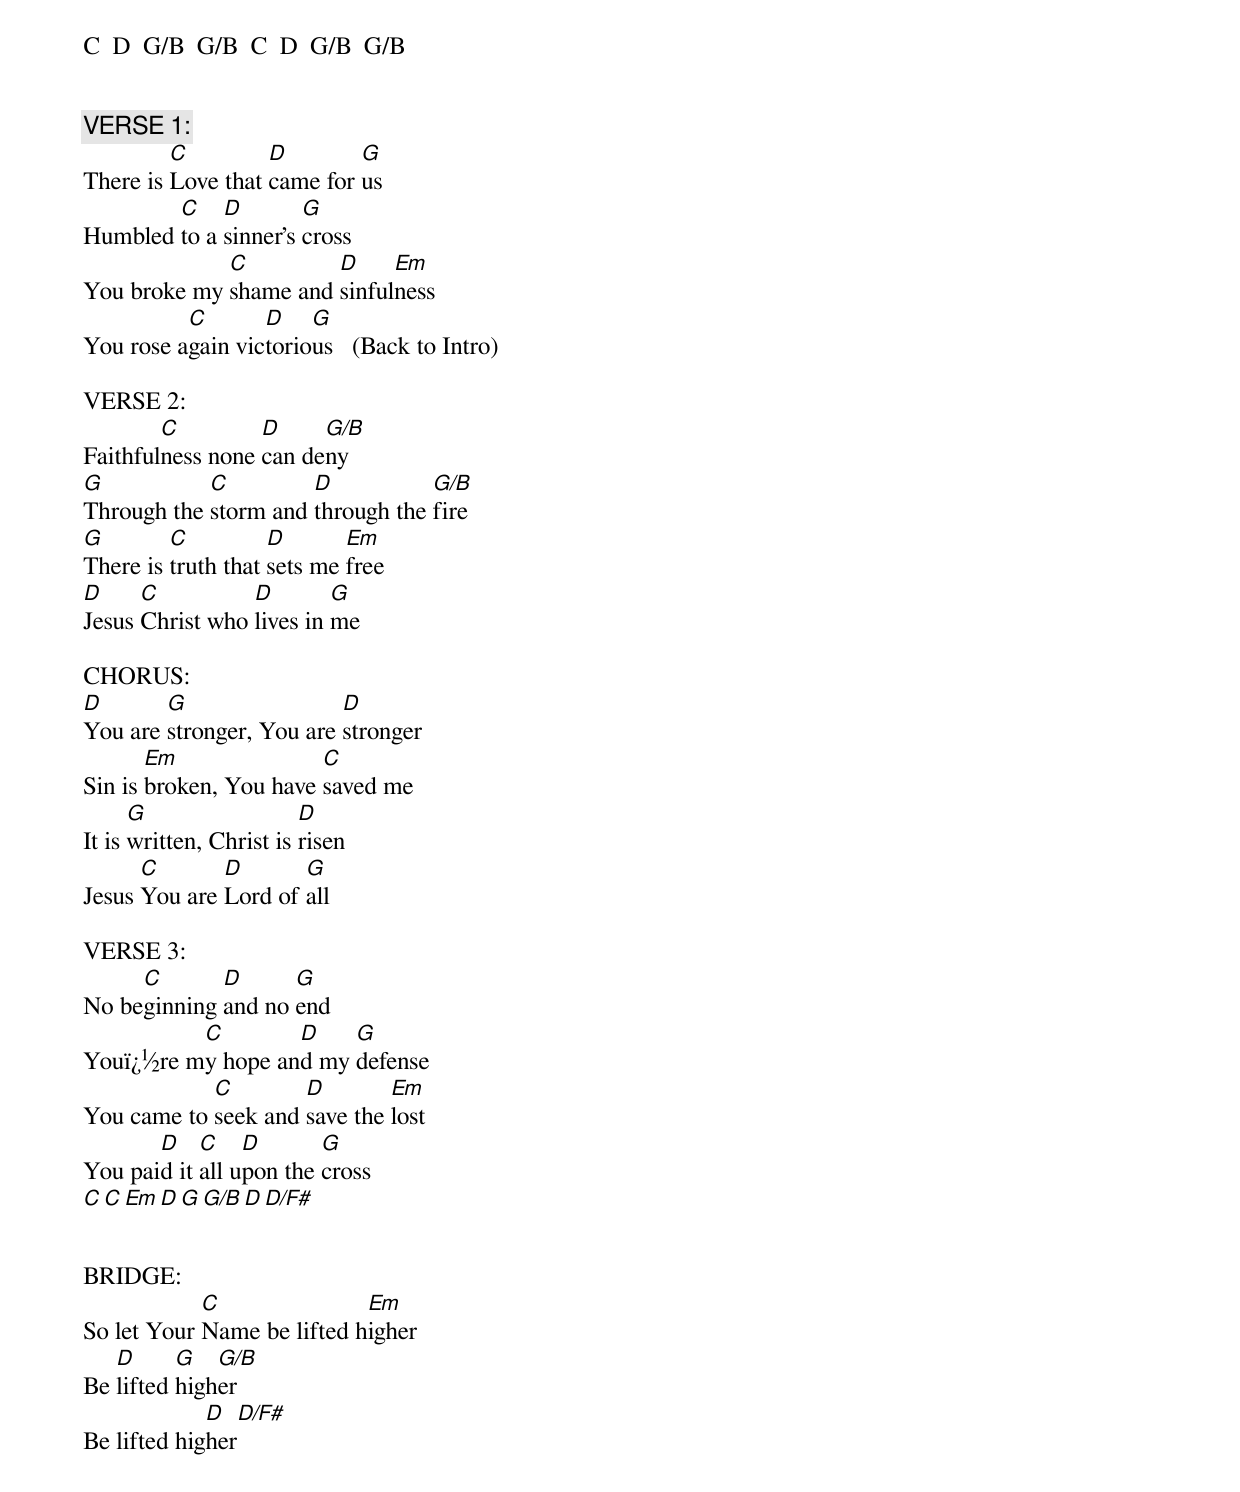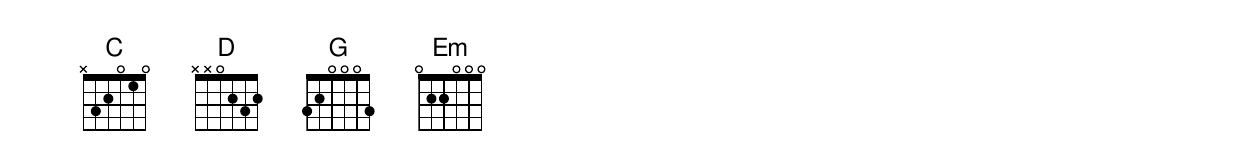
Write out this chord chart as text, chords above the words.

C  D  G/B  G/B  C  D  G/B  G/B


VERSE 1:
         C         D        G
There is Love that came for us
        C    D        G
Humbled to a sinner's cross
             C         D     Em
You broke my shame and sinfulness
          C       D    G
You rose again victorious   (Back to Intro)

VERSE 2:
        C         D     G/B
Faithfulness none can deny
G           C         D           G/B
Through the storm and through the fire
G        C          D       Em
There is truth that sets me free
D     C          D        G
Jesus Christ who lives in me

CHORUS:
D       G                 D
You are stronger, You are stronger
       Em               C
Sin is broken, You have saved me
      G                  D
It is written, Christ is risen
      C       D       G
Jesus You are Lord of all

VERSE 3:
     C       D      G
No beginning and no end
          C        D    G
Youï¿½re my hope and my defense
            C        D        Em
You came to seek and save the lost
       D    C    D       G
You paid it all upon the cross
C  C  Em  D  G  G/B  D  D/F#


BRIDGE:
            C               Em
So let Your Name be lifted higher
   D      G   G/B
Be lifted higher
             D  D/F#
Be lifted higher
